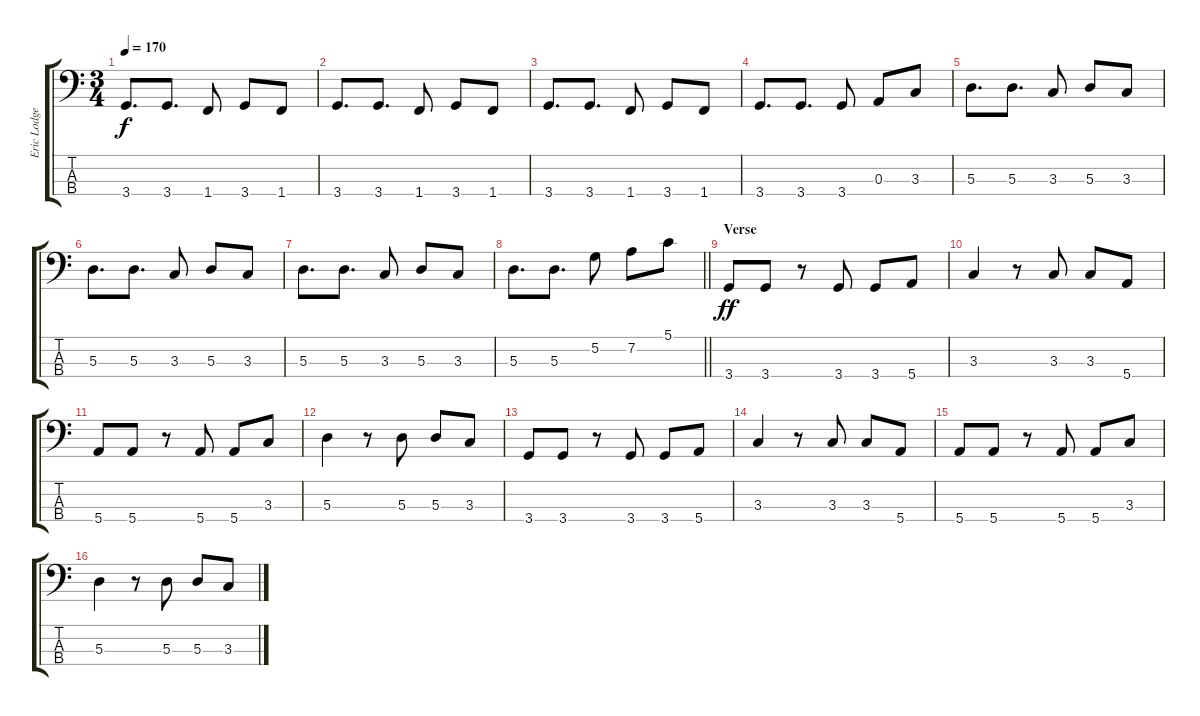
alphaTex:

\track ("Eric Lodge (Bass)" "Eric Lodge") {instrument electricbasspick}
\staff {score tabs}
\tuning (G2 D2 A1 E1) {hide}
\ts (3 4)
\tempo 170
\clef f4
\ks c
3.4.8{d dy f} 3.4.8{d} 1.4.8 3.4.8 1.4.8 |
3.4.8{d} 3.4.8{d} 1.4.8 3.4.8 1.4.8 |
3.4.8{d} 3.4.8{d} 1.4.8 3.4.8 1.4.8 |
3.4.8{d} 3.4.8{d} 3.4.8 0.3.8 3.3.8 |
5.3.8{d} 5.3.8{d} 3.3.8 5.3.8 3.3.8 |
5.3.8{d} 5.3.8{d} 3.3.8 5.3.8 3.3.8 |
5.3.8{d} 5.3.8{d} 3.3.8 5.3.8 3.3.8 |
\barLineRight lightlight
5.3.8{d} 5.3.8{d} 5.2.8 7.2.8 5.1.8 |
\section ("" "Verse")
3.4.8{dy ff} 3.4.8 r.8 3.4.8 3.4.8 5.4.8 |
3.3.4 r.8 3.3.8 3.3.8 5.4.8 |
5.4.8 5.4.8 r.8 5.4.8 5.4.8 3.3.8 |
5.3.4 r.8 5.3.8 5.3.8 3.3.8 |
3.4.8 3.4.8 r.8 3.4.8 3.4.8 5.4.8 |
3.3.4 r.8 3.3.8 3.3.8 5.4.8 |
5.4.8 5.4.8 r.8 5.4.8 5.4.8 3.3.8 |
5.3.4 r.8 5.3.8 5.3.8 3.3.8
